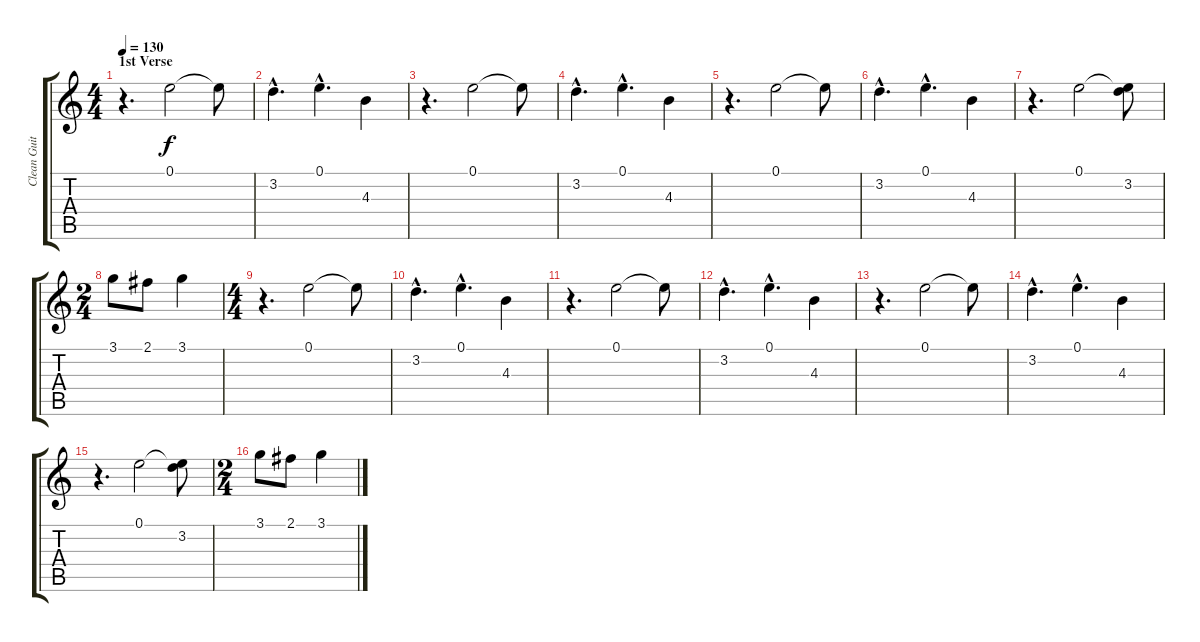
\track ("Clean Guitar" "Clean Guit") {instrument electricguitarclean}
\staff {score tabs}
\tuning (E4 B3 G3 D3 A2 E2) {hide}
\ts (4 4)
\section ("" "1st Verse ")
\tempo 130
\clef g2
\ks c
r.4{d dy f} 0.1.2 0.1{t}.8 |
3.2{hac}.4{d} 0.1{hac}.4{d} 4.3.4 |
r.4{d} 0.1.2 0.1{t}.8 |
3.2{hac}.4{d} 0.1{hac}.4{d} 4.3.4 |
r.4{d} 0.1.2 0.1{t}.8 |
3.2{hac}.4{d} 0.1{hac}.4{d} 4.3.4 |
r.4{d} 0.1.2 (0.1{t} 3.2).8 |
\ts (2 4)
3.1.8 2.1.8 3.1.4 |
\ts (4 4)
r.4{d} 0.1.2 0.1{t}.8 |
3.2{hac}.4{d} 0.1{hac}.4{d} 4.3.4 |
r.4{d} 0.1.2 0.1{t}.8 |
3.2{hac}.4{d} 0.1{hac}.4{d} 4.3.4 |
r.4{d} 0.1.2 0.1{t}.8 |
3.2{hac}.4{d} 0.1{hac}.4{d} 4.3.4 |
r.4{d} 0.1.2 (0.1{t} 3.2).8 |
\ts (2 4)
3.1.8 2.1.8 3.1.4
